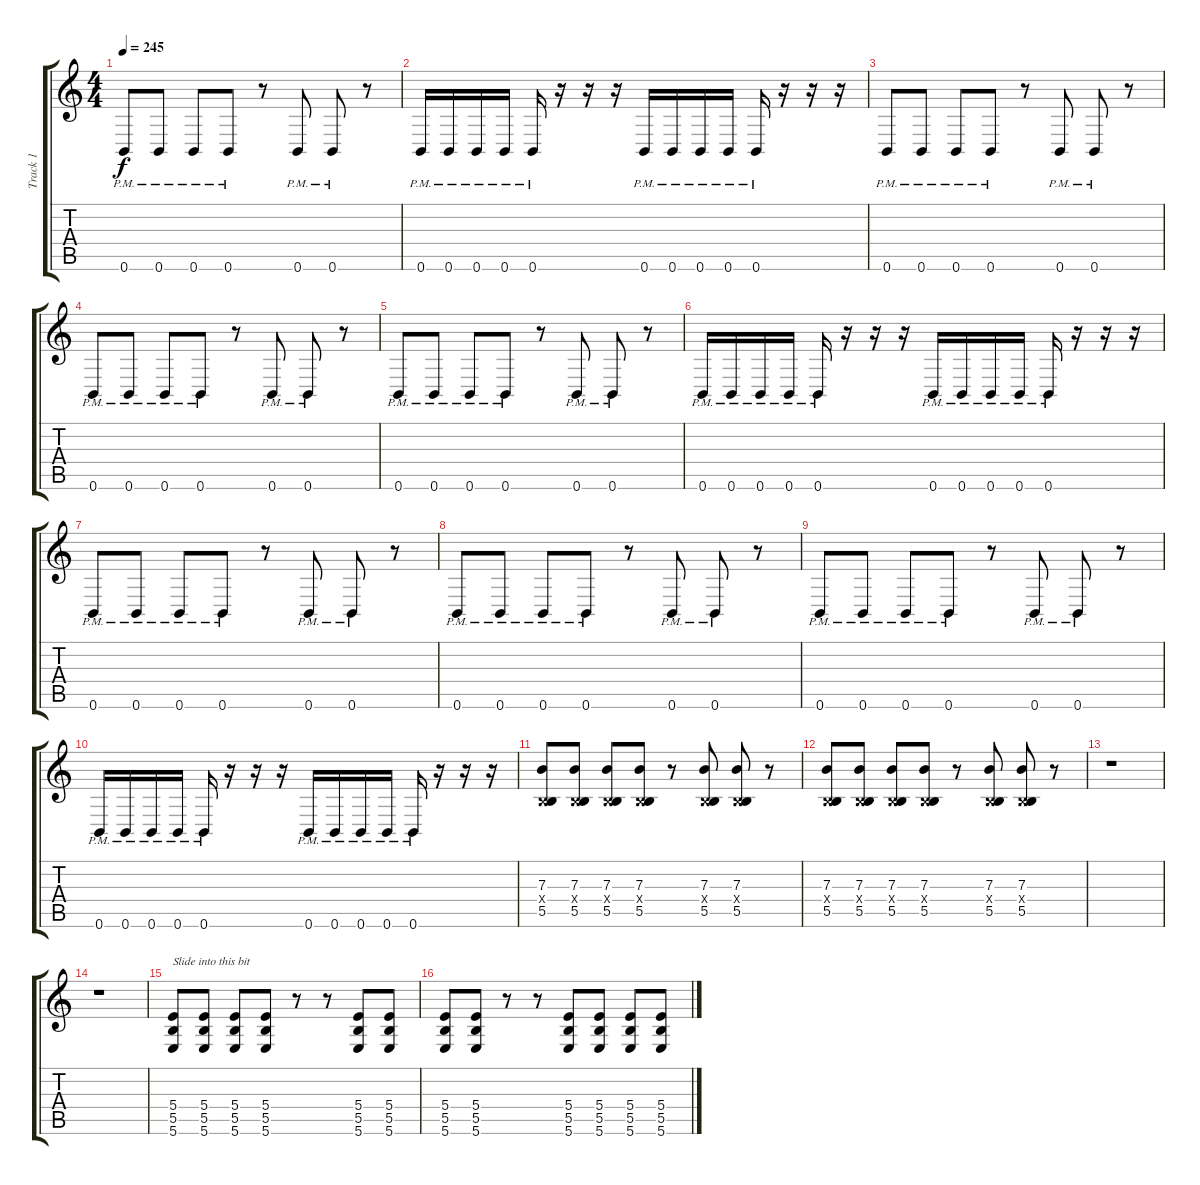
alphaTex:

\track ("Track 1" "Track 1") {instrument distortionguitar}
\staff {score tabs}
\tuning (Db4 Ab3 E3 B2 Gb2 B1) {hide}
\ts (4 4)
\tempo 245
\clef g2
\ks c
0.6{pm}.8{dy f} 0.6{pm}.8 0.6{pm}.8 0.6{pm}.8 r.8 0.6{pm}.8 0.6{pm}.8 r.8 |
0.6{pm}.16 0.6{pm}.16 0.6{pm}.16 0.6{pm}.16 0.6{pm}.16 r.16 r.16 r.16 0.6{pm}.16 0.6{pm}.16 0.6{pm}.16 0.6{pm}.16 0.6{pm}.16 r.16 r.16 r.16 |
0.6{pm}.8 0.6{pm}.8 0.6{pm}.8 0.6{pm}.8 r.8 0.6{pm}.8 0.6{pm}.8 r.8 |
0.6{pm}.8 0.6{pm}.8 0.6{pm}.8 0.6{pm}.8 r.8 0.6{pm}.8 0.6{pm}.8 r.8 |
0.6{pm}.8 0.6{pm}.8 0.6{pm}.8 0.6{pm}.8 r.8 0.6{pm}.8 0.6{pm}.8 r.8 |
0.6{pm}.16 0.6{pm}.16 0.6{pm}.16 0.6{pm}.16 0.6{pm}.16 r.16 r.16 r.16 0.6{pm}.16 0.6{pm}.16 0.6{pm}.16 0.6{pm}.16 0.6{pm}.16 r.16 r.16 r.16 |
0.6{pm}.8 0.6{pm}.8 0.6{pm}.8 0.6{pm}.8 r.8 0.6{pm}.8 0.6{pm}.8 r.8 |
0.6{pm}.8 0.6{pm}.8 0.6{pm}.8 0.6{pm}.8 r.8 0.6{pm}.8 0.6{pm}.8 r.8 |
0.6{pm}.8 0.6{pm}.8 0.6{pm}.8 0.6{pm}.8 r.8 0.6{pm}.8 0.6{pm}.8 r.8 |
0.6{pm}.16 0.6{pm}.16 0.6{pm}.16 0.6{pm}.16 0.6{pm}.16 r.16 r.16 r.16 0.6{pm}.16 0.6{pm}.16 0.6{pm}.16 0.6{pm}.16 0.6{pm}.16 r.16 r.16 r.16 |
(7.3 0.4{x} 5.5).8 (7.3 0.4{x} 5.5).8 (7.3 0.4{x} 5.5).8 (7.3 0.4{x} 5.5).8 r.8 (7.3 0.4{x} 5.5).8 (7.3 0.4{x} 5.5).8 r.8 |
(7.3 0.4{x} 5.5).8 (7.3 0.4{x} 5.5).8 (7.3 0.4{x} 5.5).8 (7.3 0.4{x} 5.5).8 r.8 (7.3 0.4{x} 5.5).8 (7.3 0.4{x} 5.5).8 r.8 |
r.1 |
r.1 |
(5.4 5.5 5.6).8{txt "Slide into this bit"} (5.4 5.5 5.6).8 (5.4 5.5 5.6).8 (5.4 5.5 5.6).8 r.8 r.8 (5.4 5.5 5.6).8 (5.4 5.5 5.6).8 |
(5.4 5.5 5.6).8 (5.4 5.5 5.6).8 r.8 r.8 (5.4 5.5 5.6).8 (5.4 5.5 5.6).8 (5.4 5.5 5.6).8 (5.4 5.5 5.6).8
